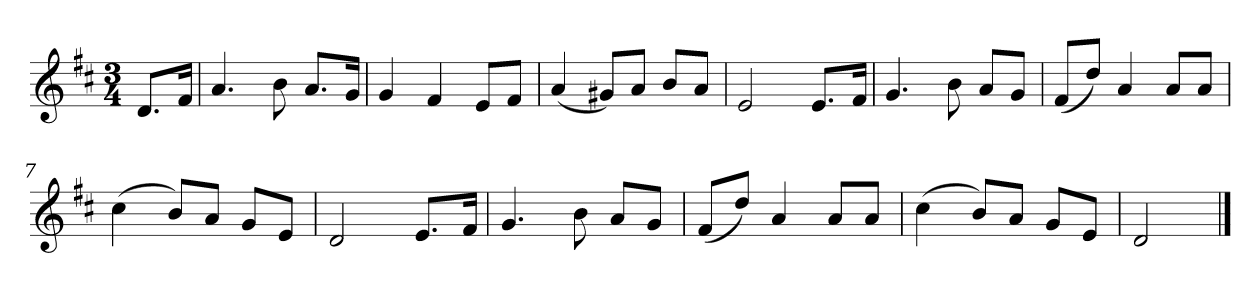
**kern
*part1
*staff1
*k[f#c#]
*M3/4
*MM120
=
8.dL
16f#Jk
=1
4.a
8b
8.aL
16gJk
=2
4g
4f#
8eL
8f#J
=3
(4a
8g#XL)
8aJ
8bL
8aJ
=4
2e
8.eL
16f#Jk
=5
4.g
8b
8aL
8gJ
=6
(8f#L
8ddJ)
4a
8aL
8aJ
=7
(4cc#
8bL)
8aJ
8gL
8eJ
=8
2d
8.eL
16f#Jk
=9
4.g
8b
8aL
8gJ
=10
(8f#L
8ddJ)
4a
8aL
8aJ
=11
(4cc#
8bL)
8aJ
8gL
8eJ
=12
2d
==
*-
